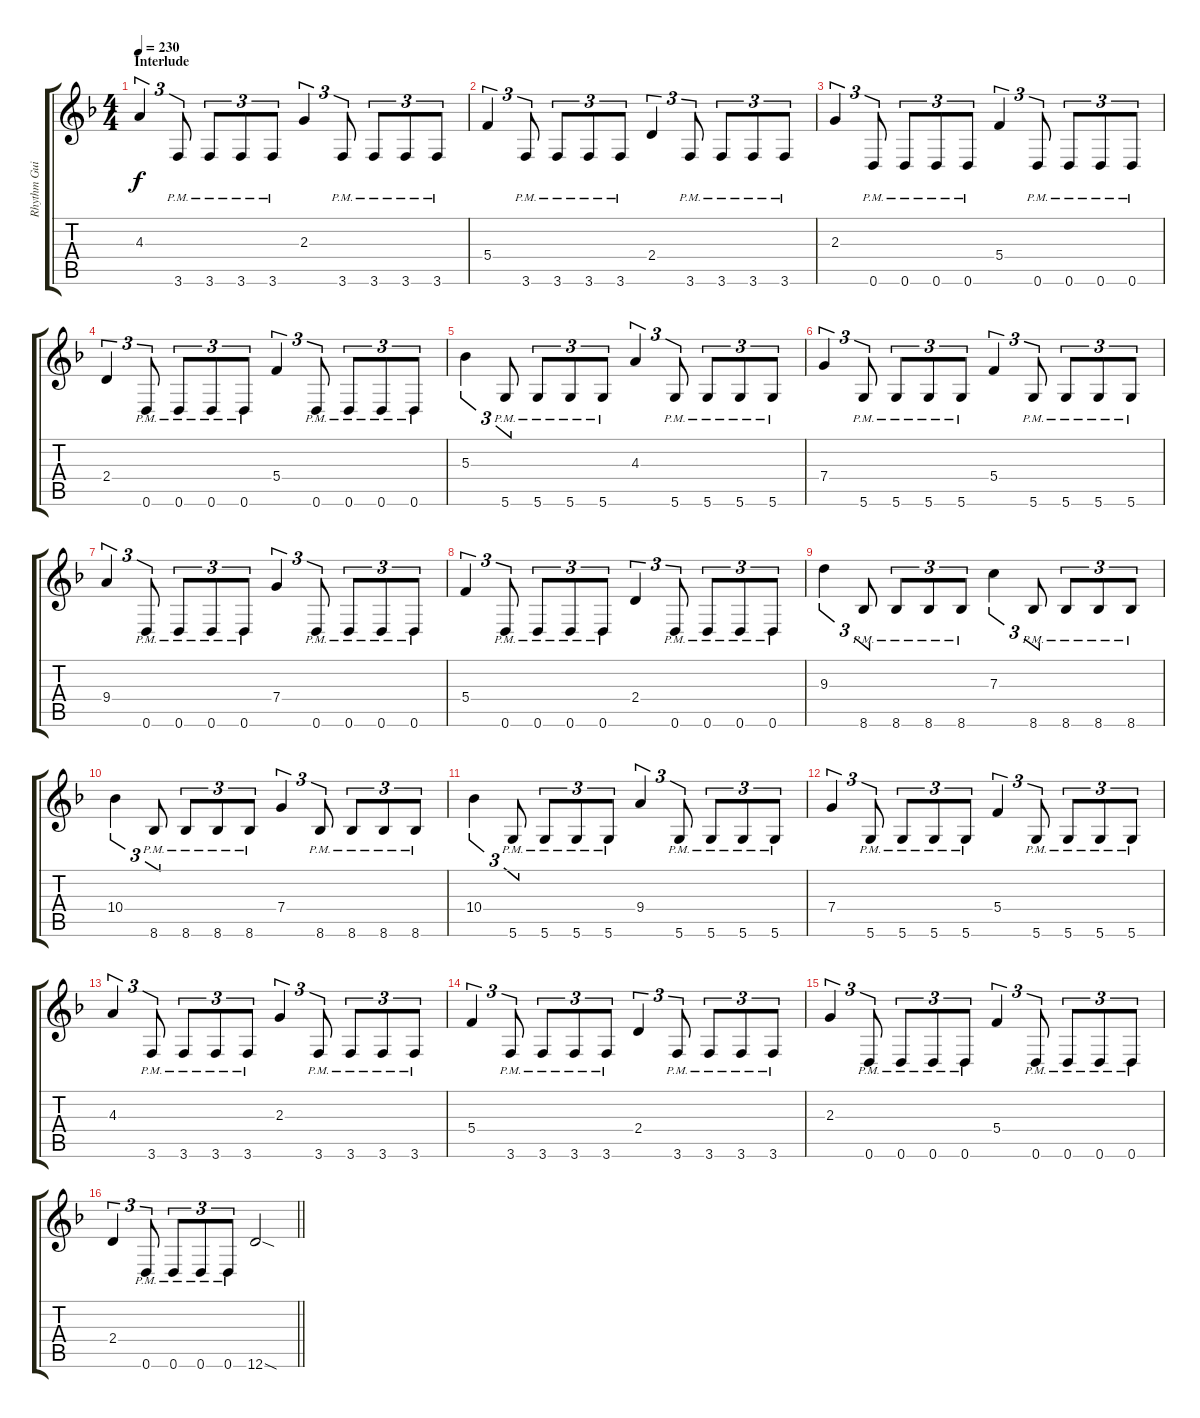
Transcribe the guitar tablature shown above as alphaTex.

\track ("Rhythm Guitar" "Rhythm Gui") {instrument overdrivenguitar}
\staff {score tabs}
\tuning (D4 A3 F3 C3 G2 D2) {hide}
\ts (4 4)
\section ("" "Interlude")
\tempo 230
\clef g2
\ks f
4.3.4{tu (3 2) dy f} 3.6{pm}.8{tu (3 2)} 3.6{pm}.8{tu (3 2)} 3.6{pm}.8{tu (3 2)} 3.6{pm}.8{tu (3 2)} 2.3.4{tu (3 2)} 3.6{pm}.8{tu (3 2)} 3.6{pm}.8{tu (3 2)} 3.6{pm}.8{tu (3 2)} 3.6{pm}.8{tu (3 2)} |
5.4.4{tu (3 2)} 3.6{pm}.8{tu (3 2)} 3.6{pm}.8{tu (3 2)} 3.6{pm}.8{tu (3 2)} 3.6{pm}.8{tu (3 2)} 2.4.4{tu (3 2)} 3.6{pm}.8{tu (3 2)} 3.6{pm}.8{tu (3 2)} 3.6{pm}.8{tu (3 2)} 3.6{pm}.8{tu (3 2)} |
2.3.4{tu (3 2)} 0.6{pm}.8{tu (3 2)} 0.6{pm}.8{tu (3 2)} 0.6{pm}.8{tu (3 2)} 0.6{pm}.8{tu (3 2)} 5.4.4{tu (3 2)} 0.6{pm}.8{tu (3 2)} 0.6{pm}.8{tu (3 2)} 0.6{pm}.8{tu (3 2)} 0.6{pm}.8{tu (3 2)} |
2.4.4{tu (3 2)} 0.6{pm}.8{tu (3 2)} 0.6{pm}.8{tu (3 2)} 0.6{pm}.8{tu (3 2)} 0.6{pm}.8{tu (3 2)} 5.4.4{tu (3 2)} 0.6{pm}.8{tu (3 2)} 0.6{pm}.8{tu (3 2)} 0.6{pm}.8{tu (3 2)} 0.6{pm}.8{tu (3 2)} |
5.3.4{tu (3 2)} 5.6{pm}.8{tu (3 2)} 5.6{pm}.8{tu (3 2)} 5.6{pm}.8{tu (3 2)} 5.6{pm}.8{tu (3 2)} 4.3.4{tu (3 2)} 5.6{pm}.8{tu (3 2)} 5.6{pm}.8{tu (3 2)} 5.6{pm}.8{tu (3 2)} 5.6{pm}.8{tu (3 2)} |
7.4.4{tu (3 2)} 5.6{pm}.8{tu (3 2)} 5.6{pm}.8{tu (3 2)} 5.6{pm}.8{tu (3 2)} 5.6{pm}.8{tu (3 2)} 5.4.4{tu (3 2)} 5.6{pm}.8{tu (3 2)} 5.6{pm}.8{tu (3 2)} 5.6{pm}.8{tu (3 2)} 5.6{pm}.8{tu (3 2)} |
9.4.4{tu (3 2)} 0.6{pm}.8{tu (3 2)} 0.6{pm}.8{tu (3 2)} 0.6{pm}.8{tu (3 2)} 0.6{pm}.8{tu (3 2)} 7.4.4{tu (3 2)} 0.6{pm}.8{tu (3 2)} 0.6{pm}.8{tu (3 2)} 0.6{pm}.8{tu (3 2)} 0.6{pm}.8{tu (3 2)} |
5.4.4{tu (3 2)} 0.6{pm}.8{tu (3 2)} 0.6{pm}.8{tu (3 2)} 0.6{pm}.8{tu (3 2)} 0.6{pm}.8{tu (3 2)} 2.4.4{tu (3 2)} 0.6{pm}.8{tu (3 2)} 0.6{pm}.8{tu (3 2)} 0.6{pm}.8{tu (3 2)} 0.6{pm}.8{tu (3 2)} |
9.3.4{tu (3 2)} 8.6{pm}.8{tu (3 2)} 8.6{pm}.8{tu (3 2)} 8.6{pm}.8{tu (3 2)} 8.6{pm}.8{tu (3 2)} 7.3.4{tu (3 2)} 8.6{pm}.8{tu (3 2)} 8.6{pm}.8{tu (3 2)} 8.6{pm}.8{tu (3 2)} 8.6{pm}.8{tu (3 2)} |
10.4.4{tu (3 2)} 8.6{pm}.8{tu (3 2)} 8.6{pm}.8{tu (3 2)} 8.6{pm}.8{tu (3 2)} 8.6{pm}.8{tu (3 2)} 7.4.4{tu (3 2)} 8.6{pm}.8{tu (3 2)} 8.6{pm}.8{tu (3 2)} 8.6{pm}.8{tu (3 2)} 8.6{pm}.8{tu (3 2)} |
10.4.4{tu (3 2)} 5.6{pm}.8{tu (3 2)} 5.6{pm}.8{tu (3 2)} 5.6{pm}.8{tu (3 2)} 5.6{pm}.8{tu (3 2)} 9.4.4{tu (3 2)} 5.6{pm}.8{tu (3 2)} 5.6{pm}.8{tu (3 2)} 5.6{pm}.8{tu (3 2)} 5.6{pm}.8{tu (3 2)} |
7.4.4{tu (3 2)} 5.6{pm}.8{tu (3 2)} 5.6{pm}.8{tu (3 2)} 5.6{pm}.8{tu (3 2)} 5.6{pm}.8{tu (3 2)} 5.4.4{tu (3 2)} 5.6{pm}.8{tu (3 2)} 5.6{pm}.8{tu (3 2)} 5.6{pm}.8{tu (3 2)} 5.6{pm}.8{tu (3 2)} |
4.3.4{tu (3 2)} 3.6{pm}.8{tu (3 2)} 3.6{pm}.8{tu (3 2)} 3.6{pm}.8{tu (3 2)} 3.6{pm}.8{tu (3 2)} 2.3.4{tu (3 2)} 3.6{pm}.8{tu (3 2)} 3.6{pm}.8{tu (3 2)} 3.6{pm}.8{tu (3 2)} 3.6{pm}.8{tu (3 2)} |
5.4.4{tu (3 2)} 3.6{pm}.8{tu (3 2)} 3.6{pm}.8{tu (3 2)} 3.6{pm}.8{tu (3 2)} 3.6{pm}.8{tu (3 2)} 2.4.4{tu (3 2)} 3.6{pm}.8{tu (3 2)} 3.6{pm}.8{tu (3 2)} 3.6{pm}.8{tu (3 2)} 3.6{pm}.8{tu (3 2)} |
2.3.4{tu (3 2)} 0.6{pm}.8{tu (3 2)} 0.6{pm}.8{tu (3 2)} 0.6{pm}.8{tu (3 2)} 0.6{pm}.8{tu (3 2)} 5.4.4{tu (3 2)} 0.6{pm}.8{tu (3 2)} 0.6{pm}.8{tu (3 2)} 0.6{pm}.8{tu (3 2)} 0.6{pm}.8{tu (3 2)} |
\barLineRight lightlight
2.4.4{tu (3 2)} 0.6{pm}.8{tu (3 2)} 0.6{pm}.8{tu (3 2)} 0.6{pm}.8{tu (3 2)} 0.6{pm}.8{tu (3 2)} 12.6{sod}.2
